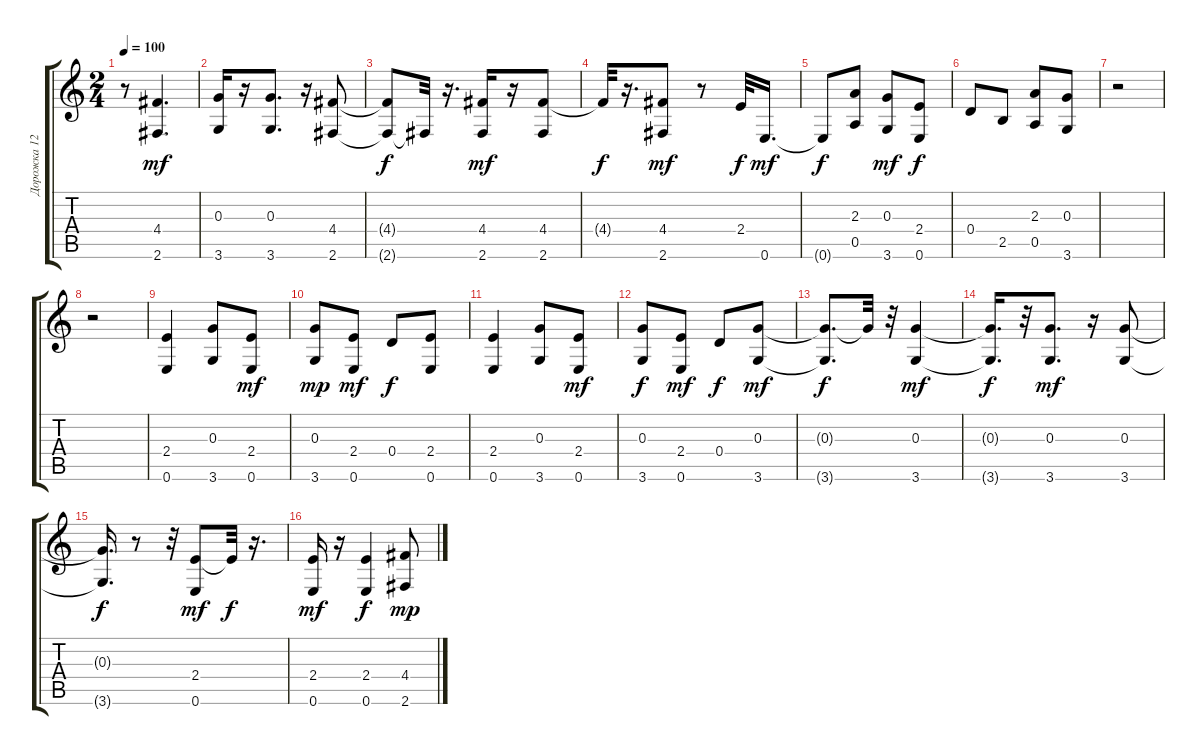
\track ("Дорожка 12" "Дорожка 12") {instrument electricguitarclean}
\staff {score tabs}
\tuning (E4 B3 G3 D3 A2 E2) {hide}
\ts (2 4)
\tempo 100
\clef g2
\ks c
r.8{dy mp} (4.4 2.6).4{d dy mf} |
(0.3 3.6).16 r.16 (0.3 3.6).8{d} r.16 (4.4 2.6).8 |
(4.4{t} 2.6{t}).8{dy f} 2.6{t}.32 r.16{d} (4.4 2.6).16{dy mf} r.16 (4.4 2.6).8 |
4.4{t}.32{dy f} r.16{d} (4.4 2.6).8{dy mf} r.8 2.4.32{dy f} 0.6.16{d dy mf} |
0.6{t}.8{dy f} (2.3 0.5).8 (0.3 3.6).8{dy mf} (2.4 0.6).8{dy f} |
0.4.8 2.5.8 (2.3 0.5).8 (0.3 3.6).8 |
r.2 |
r.2 |
(2.4 0.6).4 (0.3 3.6).8 (2.4 0.6).8{dy mf} |
(0.3 3.6).8{dy mp} (2.4 0.6).8{dy mf} 0.4.8{dy f} (2.4 0.6).8 |
(2.4 0.6).4 (0.3 3.6).8 (2.4 0.6).8{dy mf} |
(0.3 3.6).8{dy f} (2.4 0.6).8{dy mf} 0.4.8{dy f} (0.3 3.6).8{dy mf} |
(0.3{t} 3.6{t}).8{d dy f} 0.3{t}.32 r.32 (0.3 3.6).4{dy mf} |
(0.3{t} 3.6{t}).16{d dy f} r.32 (0.3 3.6).8{d dy mf} r.16 (0.3 3.6).8 |
(0.3{t} 3.6{t}).16{d dy f} r.8 r.32 (2.4 0.6).8{dy mf} 2.4{t}.32{dy f} r.16{d} |
(2.4 0.6).16{dy mf} r.16 (2.4 0.6).4{dy f} (4.4 2.6).8{dy mp}
